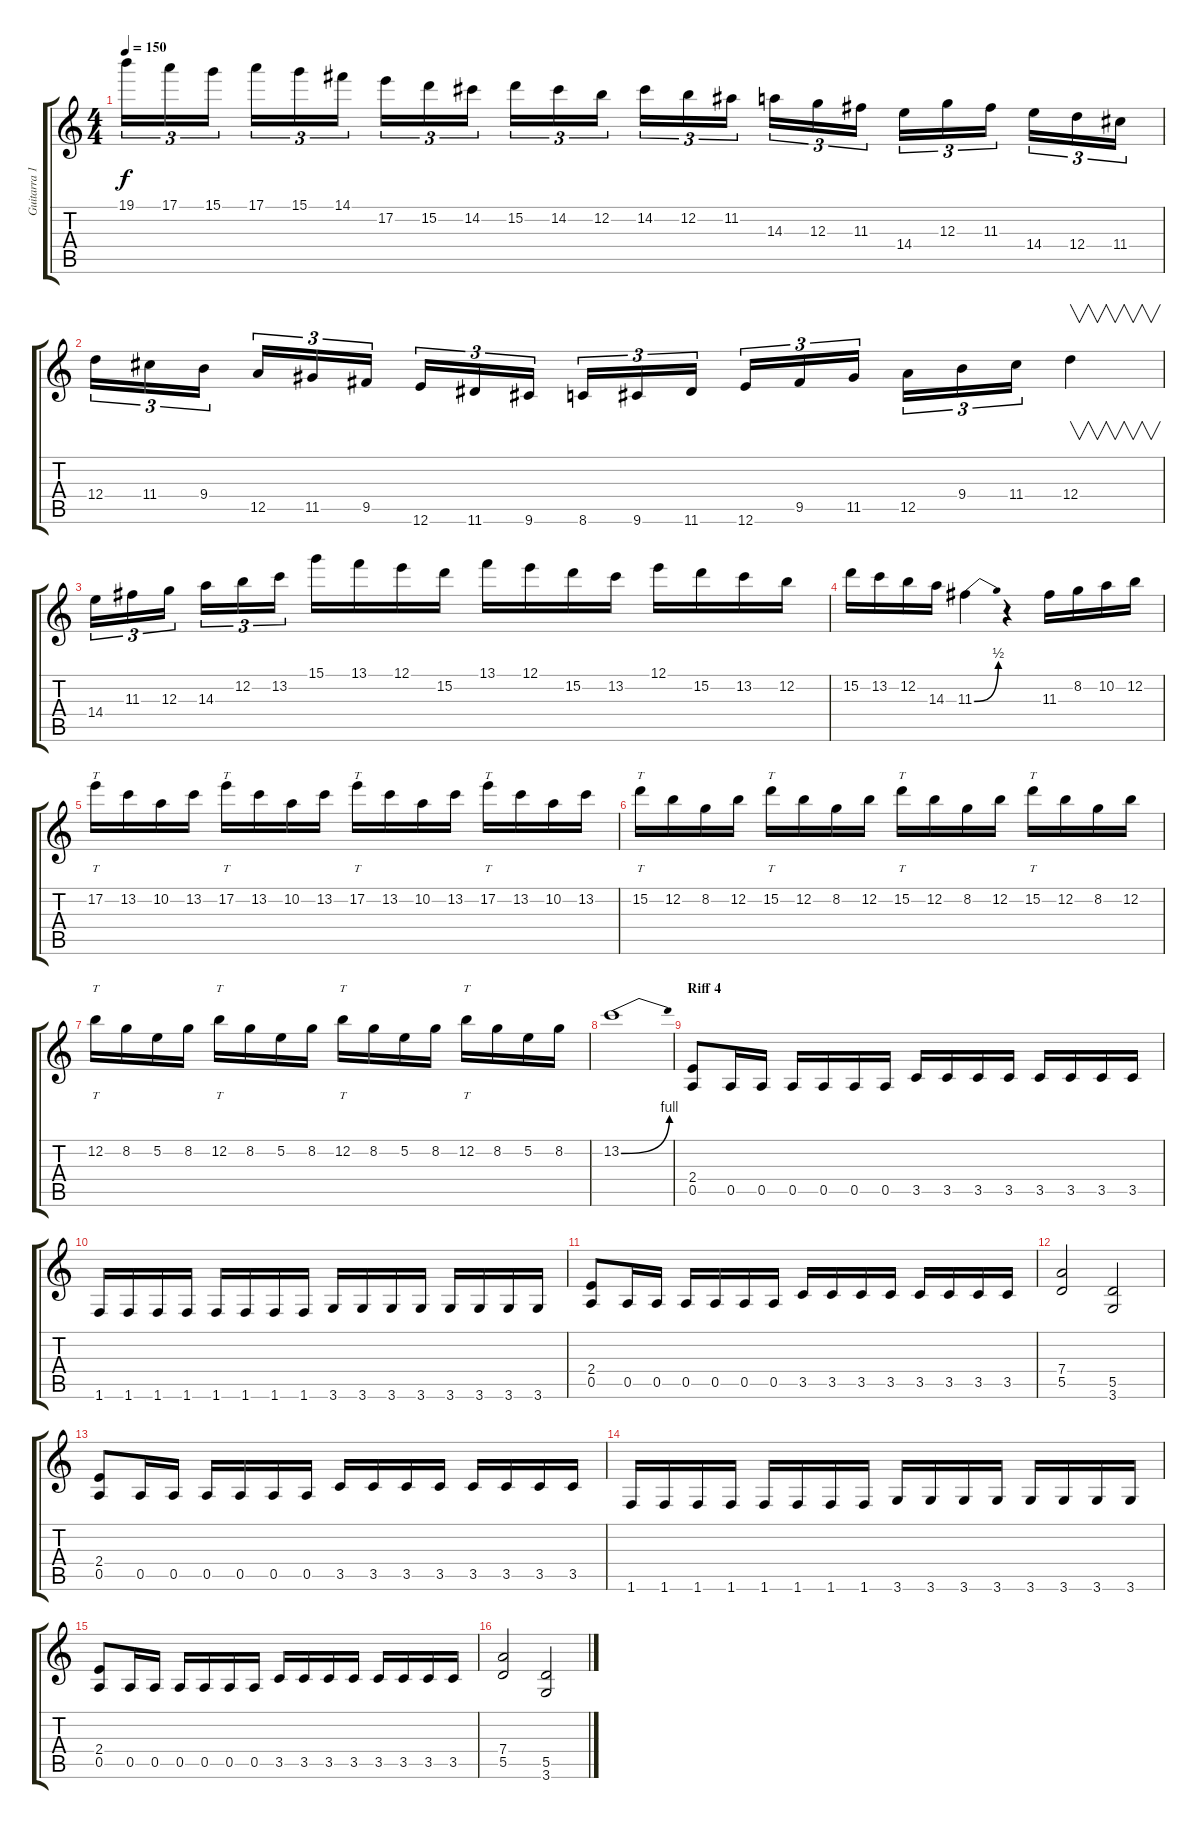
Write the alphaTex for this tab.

\track ("Guitarra 1" "Guitarra 1") {instrument distortionguitar}
\staff {score tabs}
\tuning (E4 B3 G3 D3 A2 E2) {hide}
\ts (4 4)
\tempo 150
\clef g2
\ks c
19.1.16{tu (3 2) dy f} 17.1.16{tu (3 2)} 15.1.16{tu (3 2)} 17.1.16{tu (3 2)} 15.1.16{tu (3 2)} 14.1.16{tu (3 2)} 17.2.16{tu (3 2)} 15.2.16{tu (3 2)} 14.2.16{tu (3 2)} 15.2.16{tu (3 2)} 14.2.16{tu (3 2)} 12.2.16{tu (3 2)} 14.2.16{tu (3 2)} 12.2.16{tu (3 2)} 11.2.16{tu (3 2)} 14.3.16{tu (3 2)} 12.3.16{tu (3 2)} 11.3.16{tu (3 2)} 14.4.16{tu (3 2)} 12.3.16{tu (3 2)} 11.3.16{tu (3 2)} 14.4.16{tu (3 2)} 12.4.16{tu (3 2)} 11.4.16{tu (3 2)} |
12.4.16{tu (3 2)} 11.4.16{tu (3 2)} 9.4.16{tu (3 2)} 12.5.16{tu (3 2)} 11.5.16{tu (3 2)} 9.5.16{tu (3 2)} 12.6.16{tu (3 2)} 11.6.16{tu (3 2)} 9.6.16{tu (3 2)} 8.6.16{tu (3 2)} 9.6.16{tu (3 2)} 11.6.16{tu (3 2)} 12.6.16{tu (3 2)} 9.5.16{tu (3 2)} 11.5.16{tu (3 2)} 12.5.16{tu (3 2)} 9.4.16{tu (3 2)} 11.4.16{tu (3 2)} 12.4.4{v} |
14.4.16{tu (3 2)} 11.3.16{tu (3 2)} 12.3.16{tu (3 2)} 14.3.16{tu (3 2)} 12.2.16{tu (3 2)} 13.2.16{tu (3 2)} 15.1.16 13.1.16 12.1.16 15.2.16 13.1.16 12.1.16 15.2.16 13.2.16 12.1.16 15.2.16 13.2.16 12.2.16 |
15.2.16 13.2.16 12.2.16 14.3.16 11.3{be (bend 0 0 60 2)}.4 r.4 11.3.16 8.2.16 10.2.16 12.2.16 |
17.2.16{tt} 13.2.16 10.2.16 13.2.16 17.2.16{tt} 13.2.16 10.2.16 13.2.16 17.2.16{tt} 13.2.16 10.2.16 13.2.16 17.2.16{tt} 13.2.16 10.2.16 13.2.16 |
15.2.16{tt} 12.2.16 8.2.16 12.2.16 15.2.16{tt} 12.2.16 8.2.16 12.2.16 15.2.16{tt} 12.2.16 8.2.16 12.2.16 15.2.16{tt} 12.2.16 8.2.16 12.2.16 |
12.2.16{tt} 8.2.16 5.2.16 8.2.16 12.2.16{tt} 8.2.16 5.2.16 8.2.16 12.2.16{tt} 8.2.16 5.2.16 8.2.16 12.2.16{tt} 8.2.16 5.2.16 8.2.16 |
13.2{be (bend 0 0 60 4)}.1 |
\section ("" "Riff 4")
(2.4 0.5).8{instrument distortionguitar} 0.5.16 0.5.16 0.5.16 0.5.16 0.5.16 0.5.16 3.5.16 3.5.16 3.5.16 3.5.16 3.5.16 3.5.16 3.5.16 3.5.16 |
1.6.16 1.6.16 1.6.16 1.6.16 1.6.16 1.6.16 1.6.16 1.6.16 3.6.16 3.6.16 3.6.16 3.6.16 3.6.16 3.6.16 3.6.16 3.6.16 |
(2.4 0.5).8 0.5.16 0.5.16 0.5.16 0.5.16 0.5.16 0.5.16 3.5.16 3.5.16 3.5.16 3.5.16 3.5.16 3.5.16 3.5.16 3.5.16 |
(7.4 5.5).2 (5.5 3.6).2 |
(2.4 0.5).8 0.5.16 0.5.16 0.5.16 0.5.16 0.5.16 0.5.16 3.5.16 3.5.16 3.5.16 3.5.16 3.5.16 3.5.16 3.5.16 3.5.16 |
1.6.16 1.6.16 1.6.16 1.6.16 1.6.16 1.6.16 1.6.16 1.6.16 3.6.16 3.6.16 3.6.16 3.6.16 3.6.16 3.6.16 3.6.16 3.6.16 |
(2.4 0.5).8 0.5.16 0.5.16 0.5.16 0.5.16 0.5.16 0.5.16 3.5.16 3.5.16 3.5.16 3.5.16 3.5.16 3.5.16 3.5.16 3.5.16 |
(7.4 5.5).2 (5.5 3.6).2
